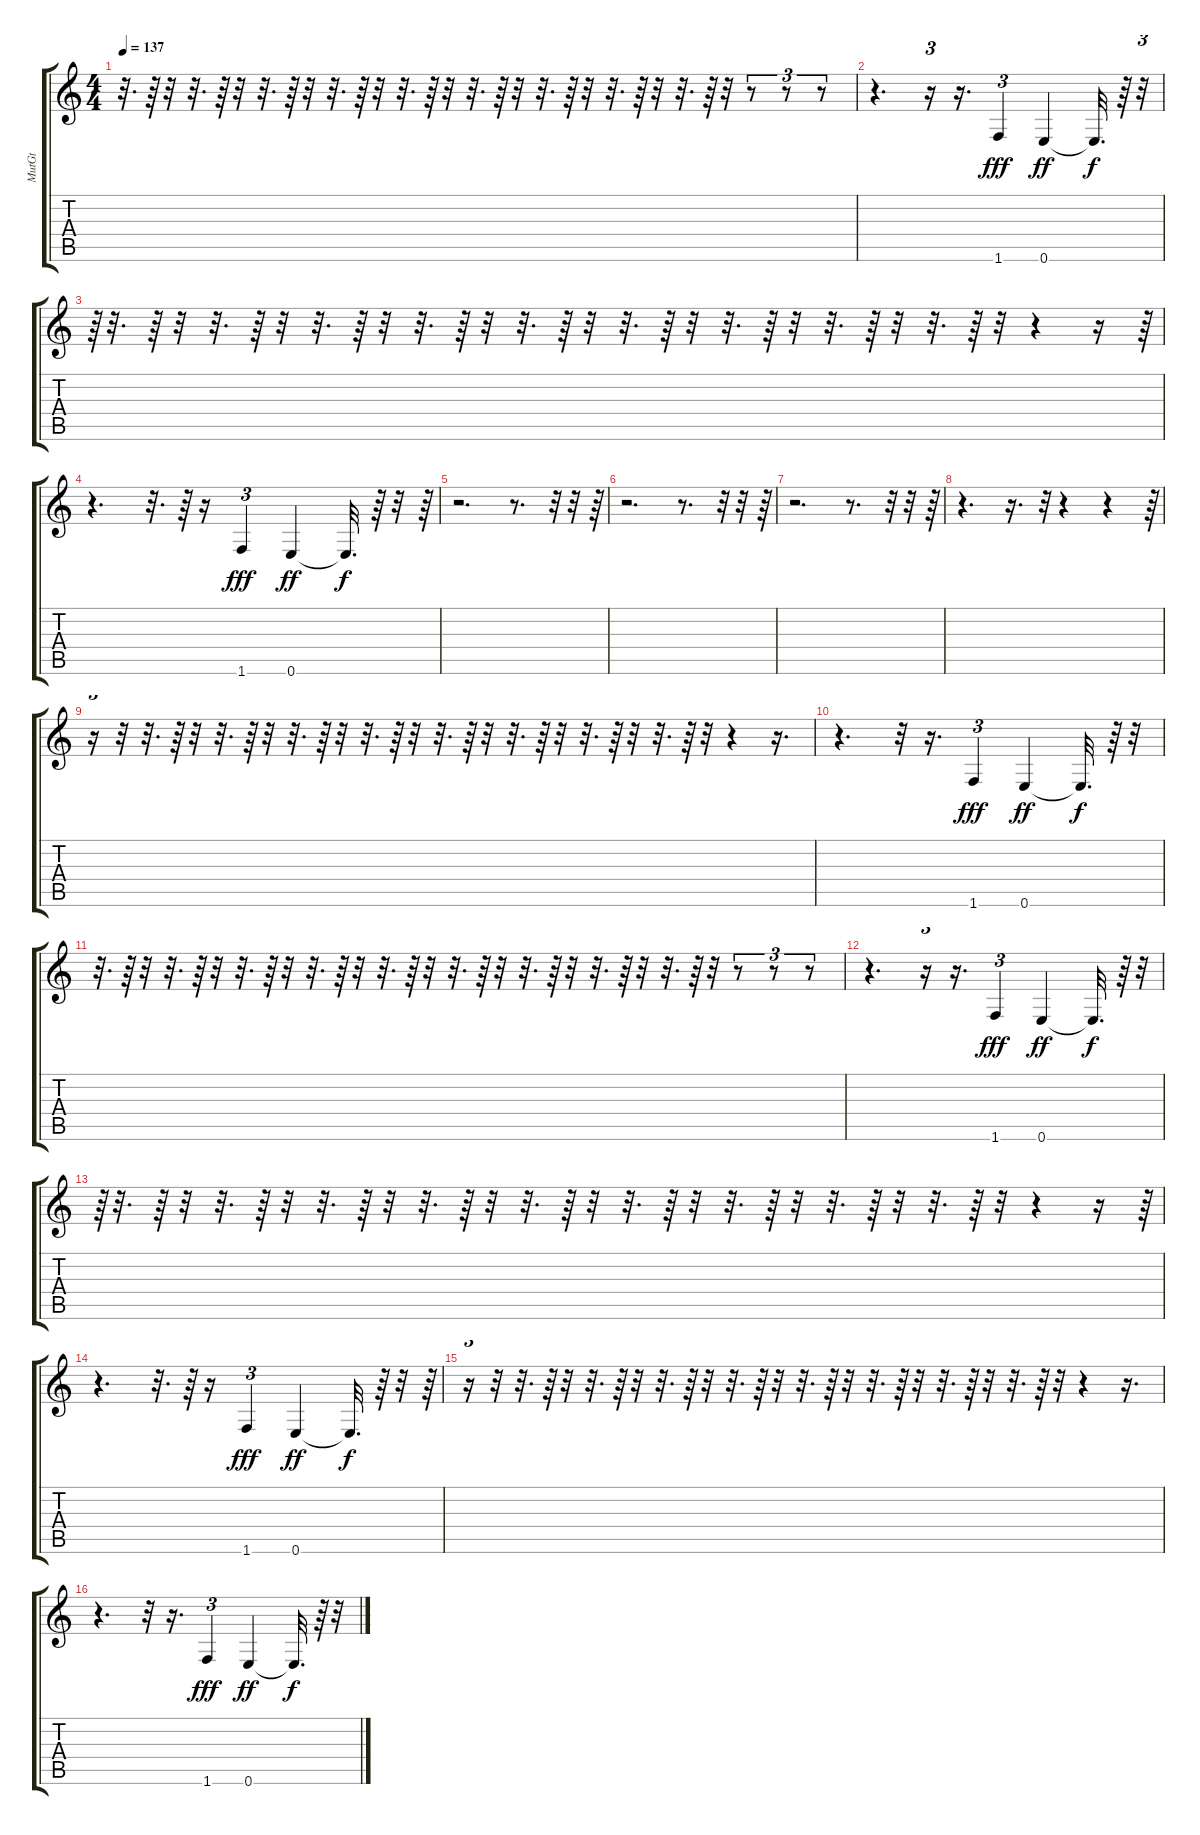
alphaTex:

\track ("MutGt" "MutGt") {instrument electricguitarmuted}
\staff {score tabs}
\tuning (E4 B3 G3 D3 A2 E2) {hide}
\ts (4 4)
\tempo 137
\clef g2
\ks c
r.32{d dy f} r.64 r.32 r.32{d} r.64 r.32 r.32{d} r.64 r.32 r.32{d} r.64 r.32 r.32{d} r.64 r.32 r.32{d} r.64 r.32 r.32{d} r.64 r.32 r.32{d} r.64 r.32 r.32{d} r.64 r.32 r.8{tu (3 2)} r.8{tu (3 2)} r.8{tu (3 2)} |
r.4{d} r.16{tu (3 2)} r.16{d} 1.6.4{tu (3 2) dy fff} 0.6.4{dy ff} 0.6{t}.32{d dy f} r.64 r.32{tu (3 2)} |
r.64{tu (3 2)} r.32{d} r.64 r.32 r.32{d} r.64 r.32 r.32{d} r.64 r.32 r.32{d} r.64 r.32 r.32{d} r.64 r.32 r.32{d} r.64 r.32 r.32{d} r.64 r.32 r.32{d} r.64 r.32 r.32{d} r.64 r.32 r.4{tu (3 2)} r.16 r.64{tu (3 2)} |
r.4{d} r.32{d} r.64 r.16 1.6.4{tu (3 2) dy fff} 0.6.4{dy ff} 0.6{t}.32{d dy f} r.64 r.32 r.64{tu (3 2)} |
r.2{d} r.8{d} r.32{tu (3 2)} r.32 r.64{tu (3 2)} |
r.2{d} r.8{d} r.32{tu (3 2)} r.32 r.64{tu (3 2)} |
r.2{d} r.8{d} r.32{tu (3 2)} r.32 r.64{tu (3 2)} |
r.4{d} r.16{d} r.32{tu (3 2)} r.4 r.4 r.64{tu (3 2)} |
r.16{tu (3 2)} r.32 r.32{d} r.64 r.32 r.32{d} r.64 r.32 r.32{d} r.64 r.32 r.32{d} r.64 r.32 r.32{d} r.64 r.32 r.32{d} r.64 r.32 r.32{d} r.64 r.32 r.32{d} r.64 r.32 r.4{tu (3 2)} r.16{d} |
r.4{d} r.32 r.16{d} 1.6.4{tu (3 2) dy fff} 0.6.4{dy ff} 0.6{t}.32{d dy f} r.64 r.32 |
r.32{d} r.64 r.32 r.32{d} r.64 r.32 r.32{d} r.64 r.32 r.32{d} r.64 r.32 r.32{d} r.64 r.32 r.32{d} r.64 r.32 r.32{d} r.64 r.32 r.32{d} r.64 r.32 r.32{d} r.64 r.32 r.8{tu (3 2)} r.8{tu (3 2)} r.8{tu (3 2)} |
r.4{d} r.16{tu (3 2)} r.16{d} 1.6.4{tu (3 2) dy fff} 0.6.4{dy ff} 0.6{t}.32{d dy f} r.64 r.32{tu (3 2)} |
r.64{tu (3 2)} r.32{d} r.64 r.32 r.32{d} r.64 r.32 r.32{d} r.64 r.32 r.32{d} r.64 r.32 r.32{d} r.64 r.32 r.32{d} r.64 r.32 r.32{d} r.64 r.32 r.32{d} r.64 r.32 r.32{d} r.64 r.32 r.4{tu (3 2)} r.16 r.64{tu (3 2)} |
r.4{d} r.32{d} r.64 r.16 1.6.4{tu (3 2) dy fff} 0.6.4{dy ff} 0.6{t}.32{d dy f} r.64 r.32 r.64{tu (3 2)} |
r.16{tu (3 2)} r.32 r.32{d} r.64 r.32 r.32{d} r.64 r.32 r.32{d} r.64 r.32 r.32{d} r.64 r.32 r.32{d} r.64 r.32 r.32{d} r.64 r.32 r.32{d} r.64 r.32 r.32{d} r.64 r.32 r.4{tu (3 2)} r.16{d} |
r.4{d} r.32 r.16{d} 1.6.4{tu (3 2) dy fff} 0.6.4{dy ff} 0.6{t}.32{d dy f} r.64 r.32
